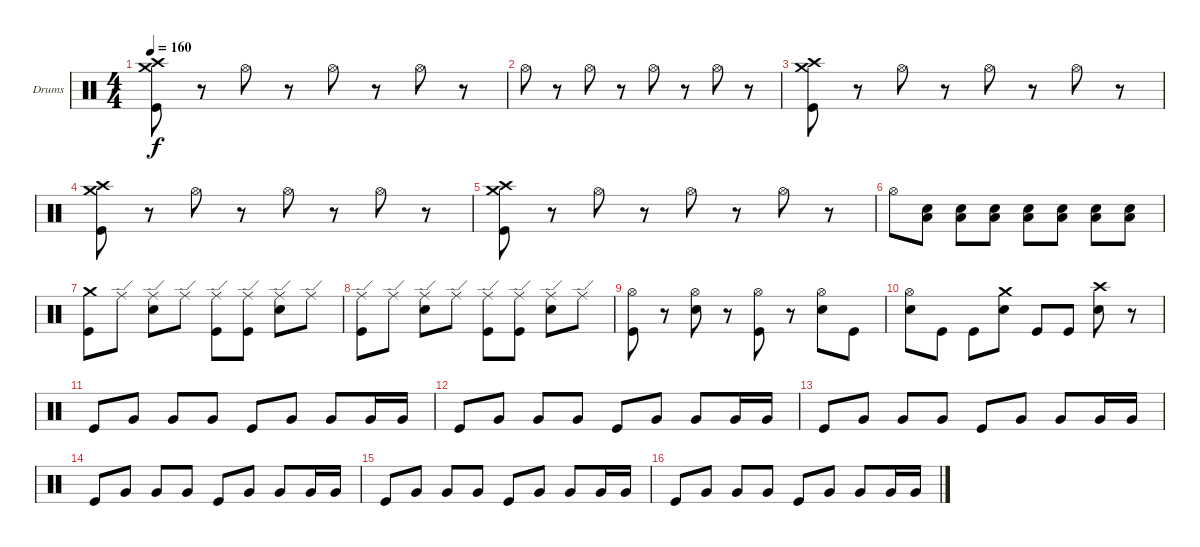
\bracketExtendMode groupsimilarinstruments
\firstSystemTrackNameOrientation horizontal
\otherSystemsTrackNameOrientation horizontal
\track ("Drumkit" "Drums") {instrument percussion}
\staff {score}
\articulation defaults
\ts (4 4)
\tempo 160
\clef neutral
\ks c
("Crash medium (hit)" "Crash high (hit)" "Kick (hit)").8{dy f} r.8 "Hi-Hat (open)".8 r.8 "Hi-Hat (open)".8 r.8 "Hi-Hat (open)".8 r.8 |
"Hi-Hat (open)".8 r.8 "Hi-Hat (open)".8 r.8 "Hi-Hat (open)".8 r.8 "Hi-Hat (open)".8 r.8 |
("Crash medium (hit)" "Crash high (hit)" "Kick (hit)").8 r.8 "Hi-Hat (open)".8 r.8 "Hi-Hat (open)".8 r.8 "Hi-Hat (open)".8 r.8 |
("Crash medium (hit)" "Crash high (hit)" "Kick (hit)").8 r.8 "Hi-Hat (open)".8 r.8 "Hi-Hat (open)".8 r.8 "Hi-Hat (open)".8 r.8 |
("Crash medium (hit)" "Crash high (hit)" "Kick (hit)").8 r.8 "Hi-Hat (open)".8 r.8 "Hi-Hat (open)".8 r.8 "Hi-Hat (open)".8 r.8 |
"Hi-Hat (open)".8 ("Low Tom (hit)" "Snare (hit) 2").8 ("Low Tom (hit)" "Snare (hit) 2").8 ("Low Tom (hit)" "Snare (hit) 2").8 ("Low Tom (hit)" "Snare (hit) 2").8 ("Low Tom (hit)" "Snare (hit) 2").8 ("Low Tom (hit)" "Snare (hit) 2").8 ("Low Tom (hit)" "Snare (hit) 2").8 |
("Crash medium (hit)" "Kick (hit)").8 "Ride (edge)".8 ("Ride (edge)" "Snare (hit) 2").8 "Ride (edge)".8 ("Ride (edge)" "Kick (hit)").8 ("Ride (edge)" "Kick (hit)").8 ("Ride (edge)" "Snare (hit) 2").8 "Ride (edge)".8 |
("Ride (edge)" "Kick (hit)").8 "Ride (edge)".8 ("Ride (edge)" "Snare (hit) 2").8 "Ride (edge)".8 ("Ride (edge)" "Kick (hit)").8 ("Ride (edge)" "Kick (hit)").8 ("Ride (edge)" "Snare (hit) 2").8 "Ride (edge)".8 |
("Hi-Hat (open)" "Kick (hit)").8 r.8 ("Hi-Hat (open)" "Snare (hit) 2").8 r.8 ("Hi-Hat (open)" "Kick (hit)").8 r.8 ("Hi-Hat (open)" "Snare (hit) 2").8 "Kick (hit)".8 |
("Hi-Hat (open)" "Snare (hit) 2").8 "Kick (hit)".8 "Kick (hit)".8 ("Crash medium (hit)" "Snare (hit) 2").8 "Kick (hit)".8 "Kick (hit)".8 ("Crash high (hit)" "Snare (hit) 2").8 r.8 |
"Kick (hit)".8 "Very Low Tom (hit)".8 "Very Low Tom (hit)".8 "Very Low Tom (hit)".8 "Kick (hit)".8 "Very Low Tom (hit)".8 "Very Low Tom (hit)".8 "Very Low Tom (hit)".16 "Very Low Tom (hit)".16 |
"Kick (hit)".8 "Very Low Tom (hit)".8 "Very Low Tom (hit)".8 "Very Low Tom (hit)".8 "Kick (hit)".8 "Very Low Tom (hit)".8 "Very Low Tom (hit)".8 "Very Low Tom (hit)".16 "Very Low Tom (hit)".16 |
"Kick (hit)".8 "Very Low Tom (hit)".8 "Very Low Tom (hit)".8 "Very Low Tom (hit)".8 "Kick (hit)".8 "Very Low Tom (hit)".8 "Very Low Tom (hit)".8 "Very Low Tom (hit)".16 "Very Low Tom (hit)".16 |
"Kick (hit)".8 "Very Low Tom (hit)".8 "Very Low Tom (hit)".8 "Very Low Tom (hit)".8 "Kick (hit)".8 "Very Low Tom (hit)".8 "Very Low Tom (hit)".8 "Very Low Tom (hit)".16 "Very Low Tom (hit)".16 |
"Kick (hit)".8 "Very Low Tom (hit)".8 "Very Low Tom (hit)".8 "Very Low Tom (hit)".8 "Kick (hit)".8 "Very Low Tom (hit)".8 "Very Low Tom (hit)".8 "Very Low Tom (hit)".16 "Very Low Tom (hit)".16 |
"Kick (hit)".8 "Very Low Tom (hit)".8 "Very Low Tom (hit)".8 "Very Low Tom (hit)".8 "Kick (hit)".8 "Very Low Tom (hit)".8 "Very Low Tom (hit)".8 "Very Low Tom (hit)".16 "Very Low Tom (hit)".16
